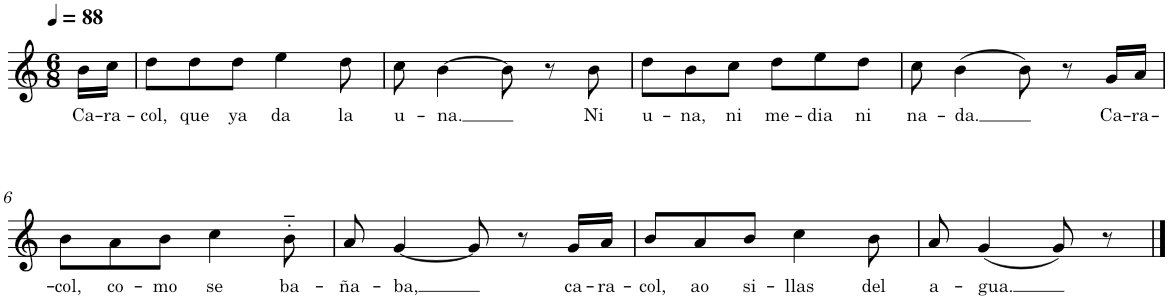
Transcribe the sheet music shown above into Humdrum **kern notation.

**kern	**text
*part1	*part1
*staff1	*staff1
*I"Nylon Guitar	*
*clefG2	*
*Trd7c12	*
*k[]	*
*M6/8	*
*MM88	*
=1	=1
!	!LO:LY:b
16b\LL	Ca-
!	!LO:LY:b
16cc\JJ	-ra-
=2	=2
!	!LO:LY:b
8dd\L	-col,
!	!LO:LY:b
8dd\	que
!	!LO:LY:b
8dd\J	ya
!	!LO:LY:b
4ee\	da
!	!LO:LY:b
8dd\	la
=3	=3
!	!LO:LY:b
8cc\	u-
!	!LO:LY:b
[>4b\	-na.
8b\]	.
8r	.
!	!LO:LY:b
8b\	Ni
=4	=4
!	!LO:LY:b
8dd\L	u-
!	!LO:LY:b
8b\	-na,
!	!LO:LY:b
8cc\J	ni
!	!LO:LY:b
8dd\L	me-
!	!LO:LY:b
8ee\	-dia
!	!LO:LY:b
8dd\J	ni
=5	=5
!	!LO:LY:b
8cc\	na-
!	!LO:LY:b
(4b\	-da.
8b\)	.
8r	.
!	!LO:LY:b
16g/LL	Ca-
!	!LO:LY:b
16a/JJ	-ra-
!!LO:LB:g=z
=6	=6
!	!LO:LY:b
8b\L	-col,
!	!LO:LY:b
8a\	co-
!	!LO:LY:b
8b\J	-mo
!	!LO:LY:b
4cc\	se
!	!LO:LY:b
8b'~\	ba-
=7	=7
!	!LO:LY:b
8a/	-ña-
!	!LO:LY:b
[<4g/	-ba,
8g/]	.
8r	.
!	!LO:LY:b
16g/LL	ca-
!	!LO:LY:b
16a/JJ	-ra-
=8	=8
!	!LO:LY:b
8b/L	-col,
!	!LO:LY:b
8a/	ao
!	!LO:LY:b
8b/J	si-
!	!LO:LY:b
4cc\	-llas
!	!LO:LY:b
8b\	del
=9	=9
!	!LO:LY:b
8a/	a-
!	!LO:LY:b
(4g/	-gua.
8g/)	.
8r	.
==	==
*-	*-
